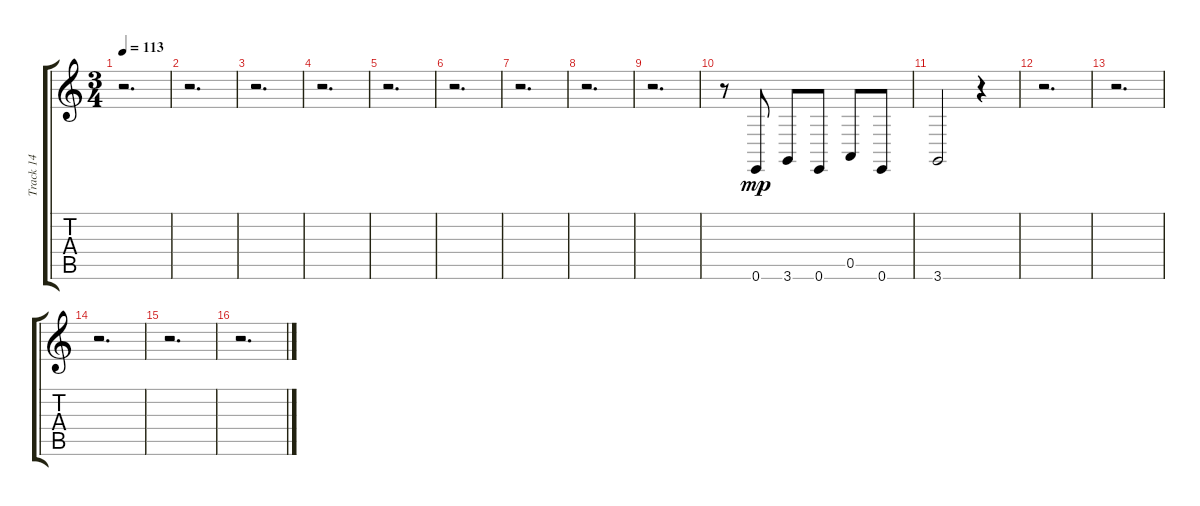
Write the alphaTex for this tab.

\track ("Track 14" "Track 14") {instrument synthbrass2}
\staff {score tabs}
\tuning (E4 B3 G3 D3 A2 E2) {hide}
\ts (3 4)
\tempo 113
\clef g2
\ks c
r.2{d dy mp} |
r.2{d} |
r.2{d} |
r.2{d} |
r.2{d} |
r.2{d} |
r.2{d} |
r.2{d} |
r.2{d} |
r.8 0.6.8 3.6.8 0.6.8 0.5.8 0.6.8 |
3.6.2 r.4 |
r.2{d} |
r.2{d} |
r.2{d} |
r.2{d} |
r.2{d}
